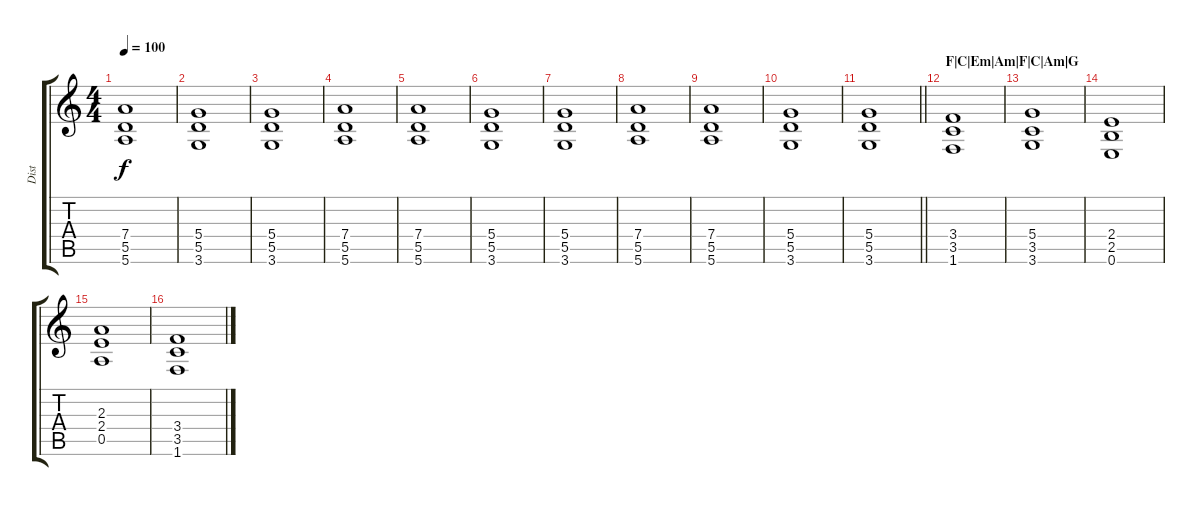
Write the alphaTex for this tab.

\track ("Dist" "Dist") {instrument distortionguitar}
\staff {score tabs}
\tuning (E4 B3 G3 D3 A2 E2) {hide}
\ts (4 4)
\tempo 100
\clef g2
\ks c
(7.4 5.5 5.6).1{dy f} |
(5.4 5.5 3.6).1 |
(5.4 5.5 3.6).1 |
(7.4 5.5 5.6).1 |
(7.4 5.5 5.6).1 |
(5.4 5.5 3.6).1 |
(5.4 5.5 3.6).1 |
(7.4 5.5 5.6).1 |
(7.4 5.5 5.6).1 |
(5.4 5.5 3.6).1 |
\barLineRight lightlight
(5.4 5.5 3.6).1 |
\section ("" "F|C|Em|Am|F|C|Am|G")
(3.4 3.5 1.6).1 |
(5.4 3.5 3.6).1 |
(2.4 2.5 0.6).1 |
(2.3 2.4 0.5).1 |
(3.4 3.5 1.6).1
